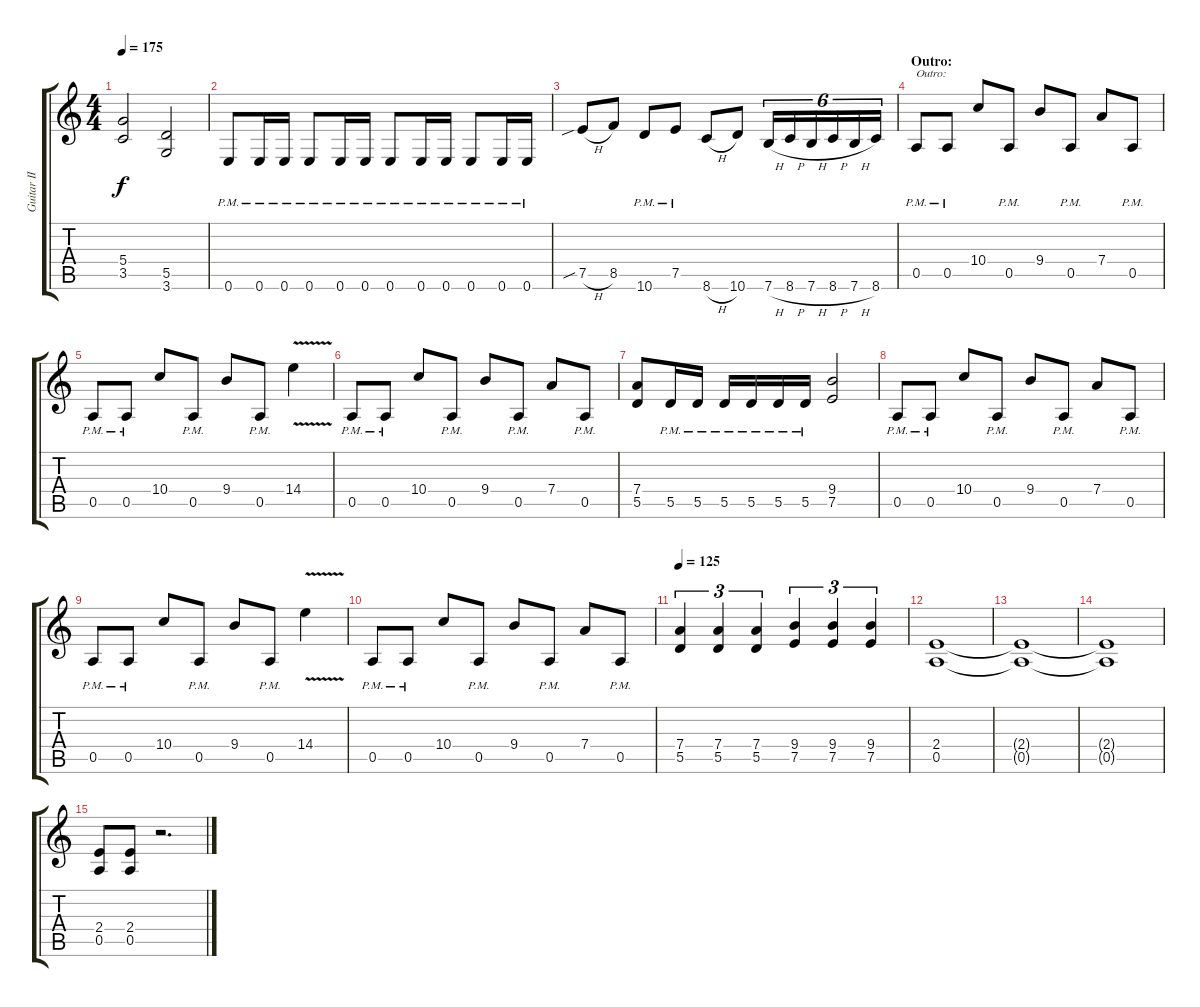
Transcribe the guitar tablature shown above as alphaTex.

\track ("Guitar II" "Guitar II") {instrument distortionguitar}
\staff {score tabs}
\tuning (E4 B3 G3 D3 A2 E2) {hide}
\ts (4 4)
\tempo 175
\clef g2
\ks c
(5.4 3.5).2{dy f} (5.5 3.6).2 |
0.6{pm}.8 0.6{pm}.16 0.6{pm}.16 0.6{pm}.8 0.6{pm}.16 0.6{pm}.16 0.6{pm}.8 0.6{pm}.16 0.6{pm}.16 0.6{pm}.8 0.6{pm}.16 0.6{pm}.16 |
7.5{sib h}.8 8.5.8 10.6{pm}.8 7.5{pm}.8 8.6{h}.8 10.6.8 7.6{h}.16{tu (6 4)} 8.6{h}.16{tu (6 4)} 7.6{h}.16{tu (6 4)} 8.6{h}.16{tu (6 4)} 7.6{h}.16{tu (6 4)} 8.6.16{tu (6 4)} |
\section ("" "Outro:")
0.5{pm}.8{txt "Outro:"} 0.5{pm}.8 10.4.8 0.5{pm}.8 9.4.8 0.5{pm}.8 7.4.8 0.5{pm}.8 |
0.5{pm}.8 0.5{pm}.8 10.4.8 0.5{pm}.8 9.4.8 0.5{pm}.8 14.4{v}.4 |
0.5{pm}.8 0.5{pm}.8 10.4.8 0.5{pm}.8 9.4.8 0.5{pm}.8 7.4.8 0.5{pm}.8 |
(7.4 5.5).8 5.5{pm}.16 5.5{pm}.16 5.5{pm}.16 5.5{pm}.16 5.5{pm}.16 5.5{pm}.16 (9.4 7.5).2 |
0.5{pm}.8 0.5{pm}.8 10.4.8 0.5{pm}.8 9.4.8 0.5{pm}.8 7.4.8 0.5{pm}.8 |
0.5{pm}.8 0.5{pm}.8 10.4.8 0.5{pm}.8 9.4.8 0.5{pm}.8 14.4{v}.4 |
0.5{pm}.8 0.5{pm}.8 10.4.8 0.5{pm}.8 9.4.8 0.5{pm}.8 7.4.8 0.5{pm}.8 |
\tempo 125
(7.4 5.5).4{tu (3 2)} (7.4 5.5).4{tu (3 2)} (7.4 5.5).4{tu (3 2)} (9.4 7.5).4{tu (3 2)} (9.4 7.5).4{tu (3 2)} (9.4 7.5).4{tu (3 2)} |
(2.4 0.5).1 |
(2.4{t} 0.5{t}).1 |
(2.4{t} 0.5{t}).1 |
(2.4 0.5).8 (2.4 0.5).8 r.2{d}
